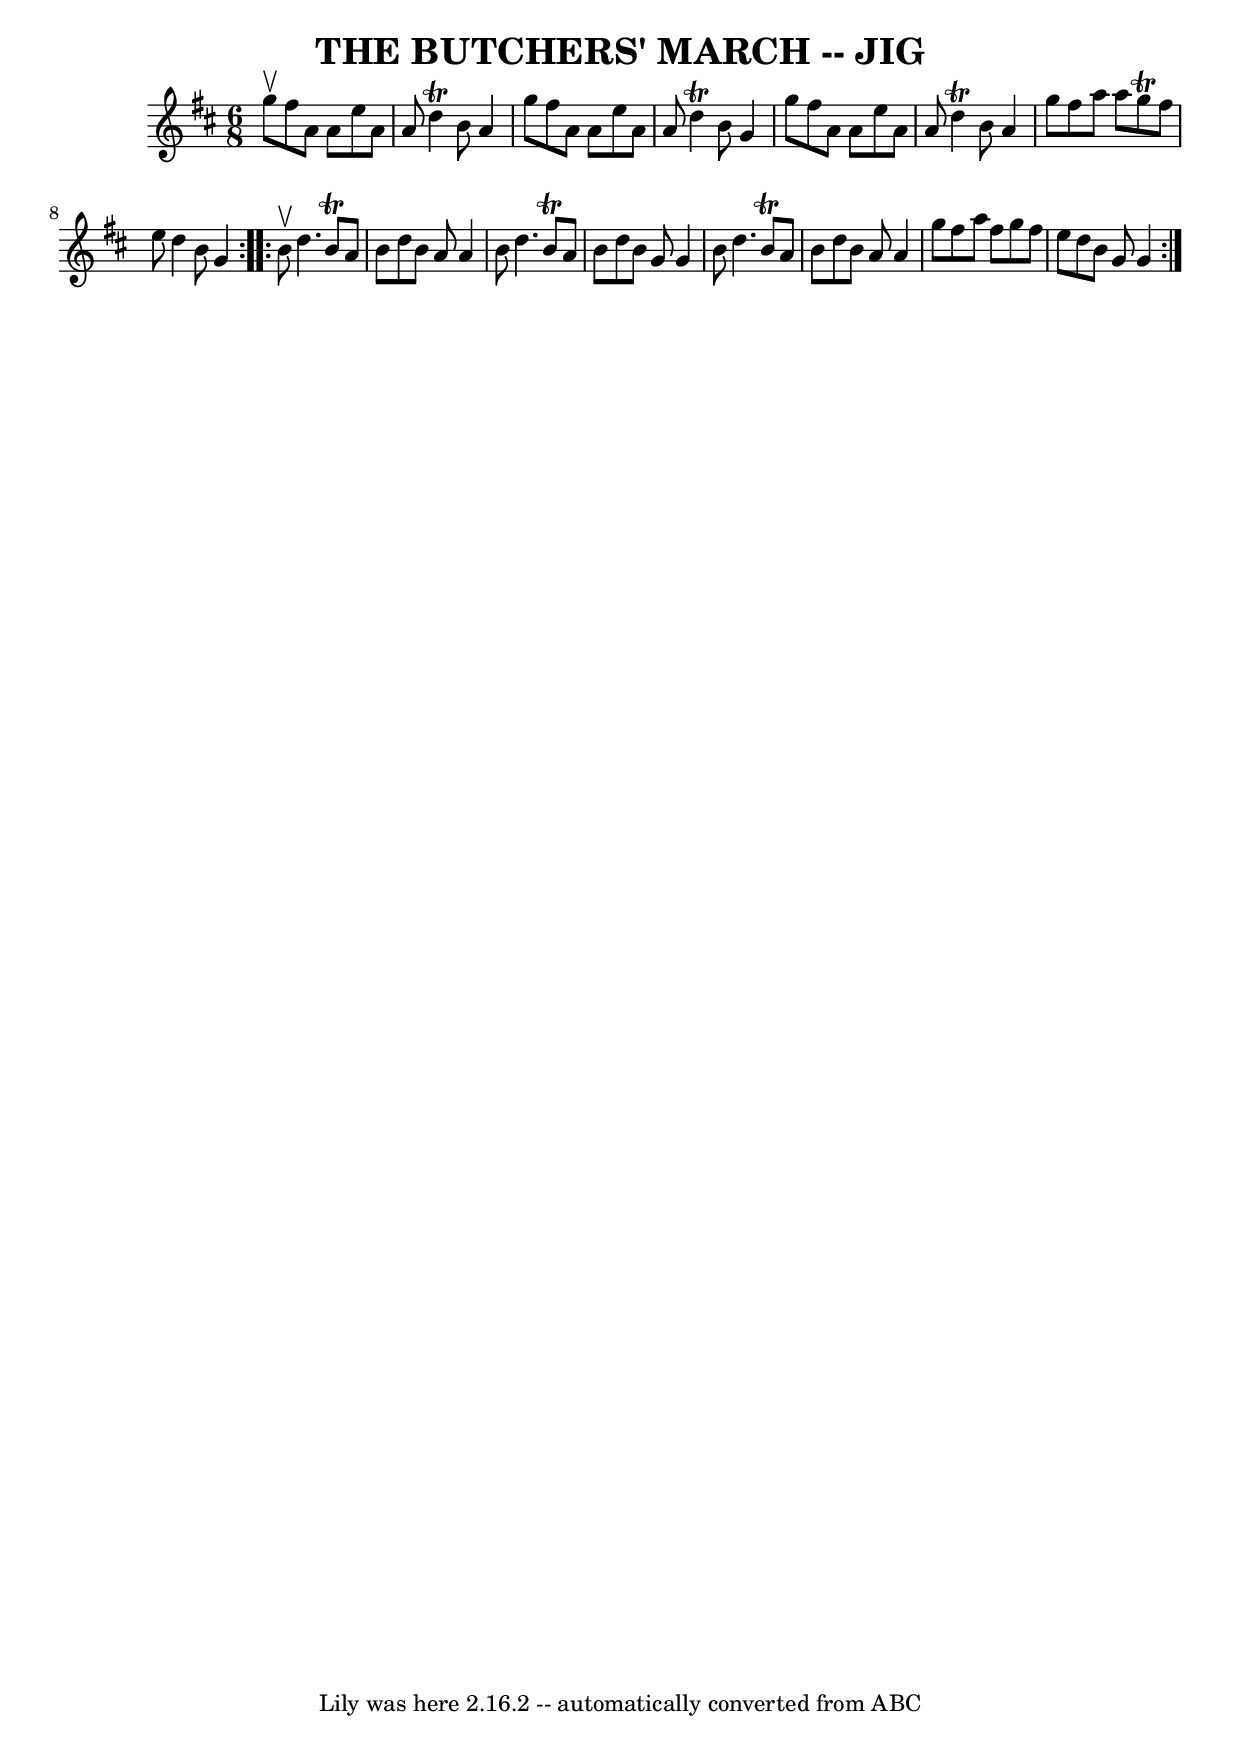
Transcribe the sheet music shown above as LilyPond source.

\version "2.16.2"
\include "Mammoth.ily"
\header {
  %% book = "Ryan's Mammoth Collection of Fiddle Tunes"
 crossRefNumber = "1"
 footnotes = ""
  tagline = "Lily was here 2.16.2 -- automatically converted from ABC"
  title = "THE BUTCHERS' MARCH -- JIG"

}
voicedefault =  {



  \repeat volta 2 {

    \time 6/8 
    \key d \major g''8^\upbow        |
 fis''8 a'8 a'8 e''8 a'8 a'8     |
 d''4^\trill b'8 a'4 g''8    |
 fis''8 a'8 a'8 e''8 a'8 a'8     |
 d''4^\trill b'8 g'4 g''8         |
 fis''8 a'8 a'8 e''8 a'8 a'8     |
 d''4^\trill b'8 a'4 g''8    |
 fis''8 a''8 a''8 g''8^\trill fis''8 e''8     |
 d''4 b'8 g'4    
  }     

  \repeat volta 2 { b'8^\upbow        |
 d''4. b'8^\trill a'8 b'8     |
 d''8 b'8 a'8 a'4 b'8    |
 d''4. b'8^\trill a'8 b'8    |
 d''8 b'8 g'8 g'4 b'8         |
 d''4. b'8^\trill a'8 b'8    |
 d''8 b'8 a'8 a'4 g''8     |
 fis''8 a''8 fis''8 g''8 fis''8 e''8    |
 d''8 b'8 g'8 g'4    
  }   

}

\score{
  <<

    \context Staff="default"
    {
      \voicedefault 
      
    }

  >>
  \layout {
    
  }
  \midi {
  }

}
